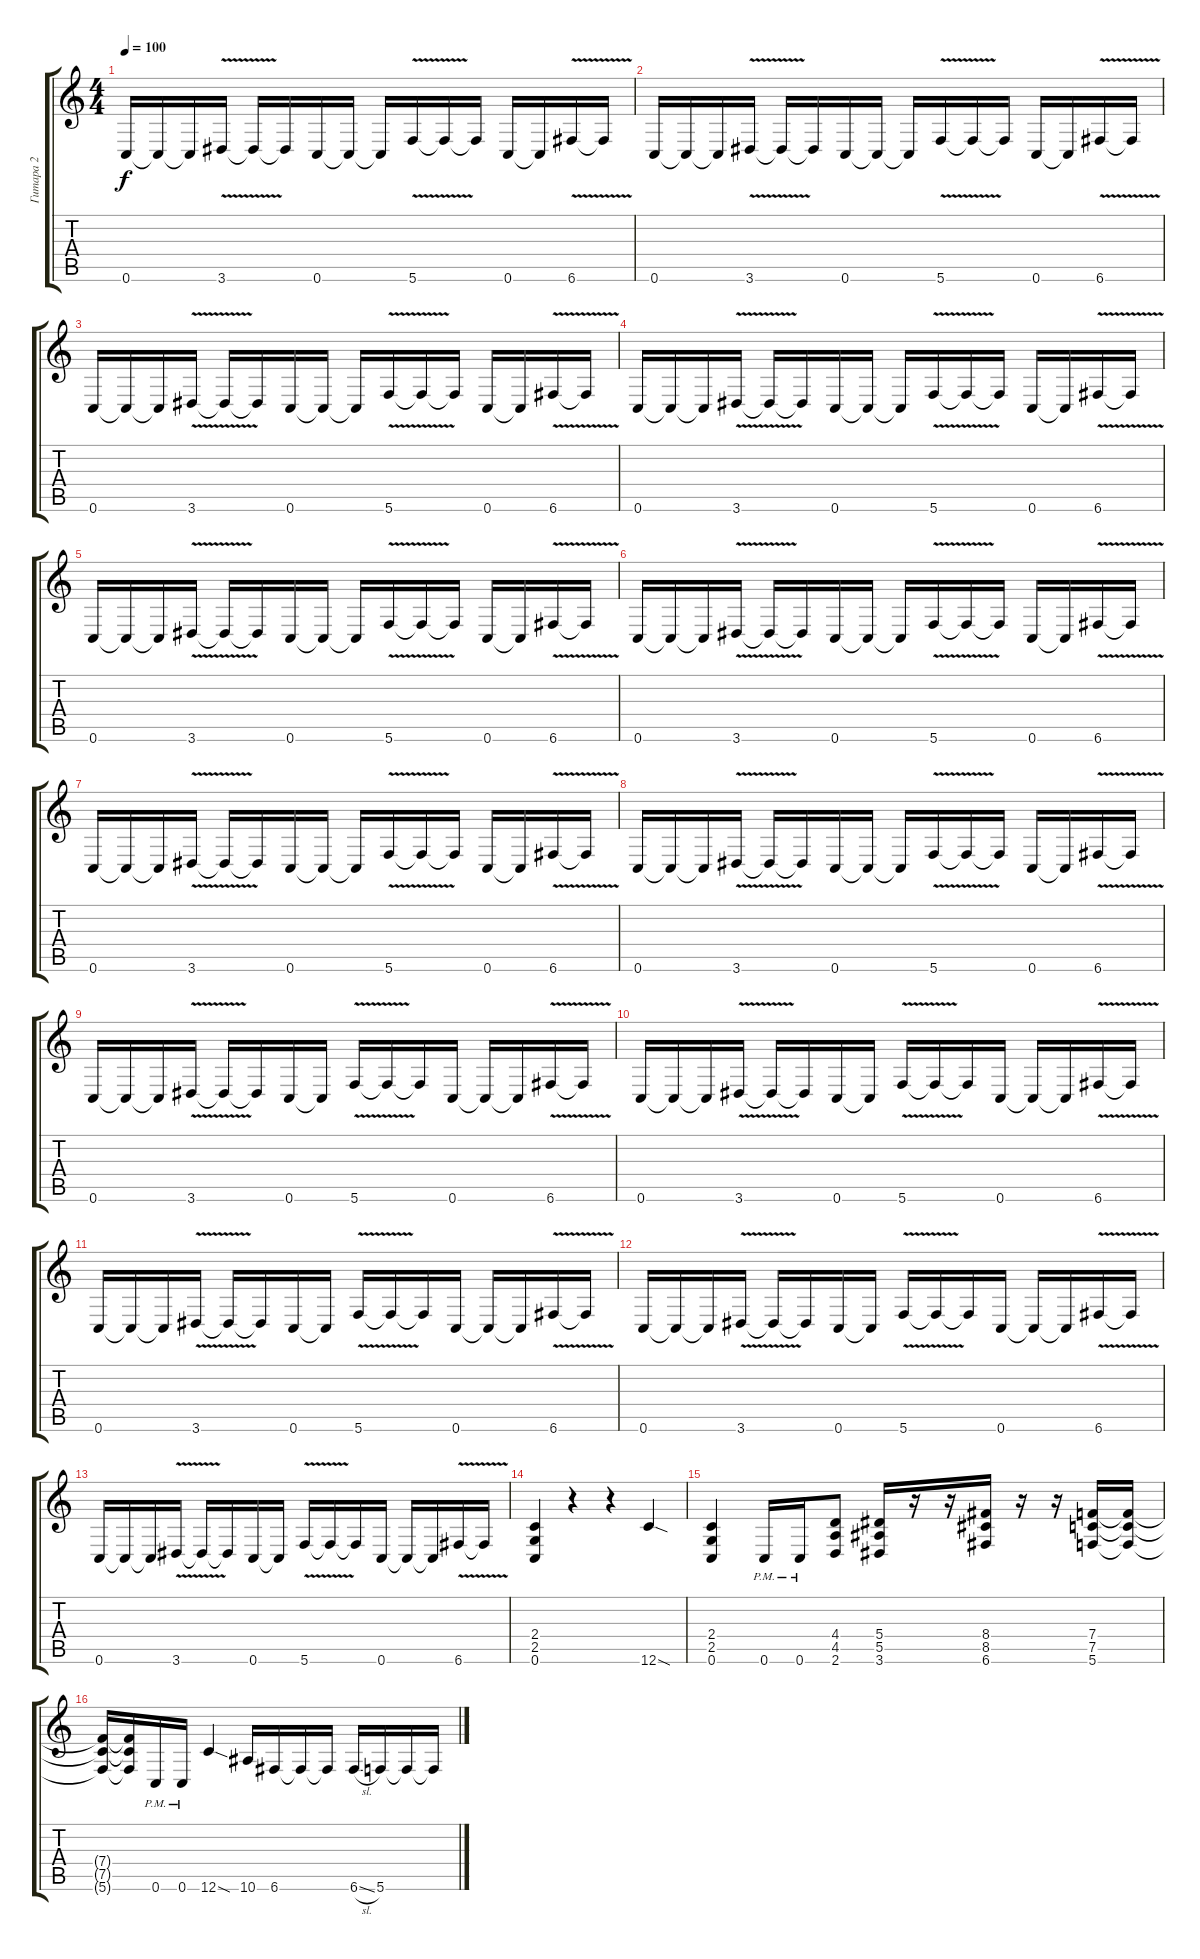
\track ("Гитара 2" "Гитара 2") {instrument distortionguitar}
\staff {score tabs}
\tuning (C4 G3 Eb3 Bb2 F2 C2) {hide}
\ts (4 4)
\tempo 100
\clef g2
\ks c
0.6.16{dy f} 0.6{t}.16 0.6{t}.16 3.6{v}.16 3.6{t}.16 3.6{t}.16 0.6.16 0.6{t}.16 0.6{t}.16 5.6{v}.16 5.6{t}.16 5.6{t}.16 0.6.16 0.6{t}.16 6.6{v}.16 6.6{t}.16 |
0.6.16 0.6{t}.16 0.6{t}.16 3.6{v}.16 3.6{t}.16 3.6{t}.16 0.6.16 0.6{t}.16 0.6{t}.16 5.6{v}.16 5.6{t}.16 5.6{t}.16 0.6.16 0.6{t}.16 6.6{v}.16 6.6{t}.16 |
0.6.16 0.6{t}.16 0.6{t}.16 3.6{v}.16 3.6{t}.16 3.6{t}.16 0.6.16 0.6{t}.16 0.6{t}.16 5.6{v}.16 5.6{t}.16 5.6{t}.16 0.6.16 0.6{t}.16 6.6{v}.16 6.6{t}.16 |
0.6.16 0.6{t}.16 0.6{t}.16 3.6{v}.16 3.6{t}.16 3.6{t}.16 0.6.16 0.6{t}.16 0.6{t}.16 5.6{v}.16 5.6{t}.16 5.6{t}.16 0.6.16 0.6{t}.16 6.6{v}.16 6.6{t}.16 |
0.6.16 0.6{t}.16 0.6{t}.16 3.6{v}.16 3.6{t}.16 3.6{t}.16 0.6.16 0.6{t}.16 0.6{t}.16 5.6{v}.16 5.6{t}.16 5.6{t}.16 0.6.16 0.6{t}.16 6.6{v}.16 6.6{t}.16 |
0.6.16 0.6{t}.16 0.6{t}.16 3.6{v}.16 3.6{t}.16 3.6{t}.16 0.6.16 0.6{t}.16 0.6{t}.16 5.6{v}.16 5.6{t}.16 5.6{t}.16 0.6.16 0.6{t}.16 6.6{v}.16 6.6{t}.16 |
0.6.16 0.6{t}.16 0.6{t}.16 3.6{v}.16 3.6{t}.16 3.6{t}.16 0.6.16 0.6{t}.16 0.6{t}.16 5.6{v}.16 5.6{t}.16 5.6{t}.16 0.6.16 0.6{t}.16 6.6{v}.16 6.6{t}.16 |
0.6.16 0.6{t}.16 0.6{t}.16 3.6{v}.16 3.6{t}.16 3.6{t}.16 0.6.16 0.6{t}.16 0.6{t}.16 5.6{v}.16 5.6{t}.16 5.6{t}.16 0.6.16 0.6{t}.16 6.6{v}.16 6.6{t}.16 |
0.6.16 0.6{t}.16 0.6{t}.16 3.6{v}.16 3.6{t}.16 3.6{t}.16 0.6.16 0.6{t}.16 5.6{v}.16 5.6{t}.16 5.6{t}.16 0.6.16 0.6{t}.16 0.6{t}.16 6.6{v}.16 6.6{t}.16 |
0.6.16 0.6{t}.16 0.6{t}.16 3.6{v}.16 3.6{t}.16 3.6{t}.16 0.6.16 0.6{t}.16 5.6{v}.16 5.6{t}.16 5.6{t}.16 0.6.16 0.6{t}.16 0.6{t}.16 6.6{v}.16 6.6{t}.16 |
0.6.16 0.6{t}.16 0.6{t}.16 3.6{v}.16 3.6{t}.16 3.6{t}.16 0.6.16 0.6{t}.16 5.6{v}.16 5.6{t}.16 5.6{t}.16 0.6.16 0.6{t}.16 0.6{t}.16 6.6{v}.16 6.6{t}.16 |
0.6.16 0.6{t}.16 0.6{t}.16 3.6{v}.16 3.6{t}.16 3.6{t}.16 0.6.16 0.6{t}.16 5.6{v}.16 5.6{t}.16 5.6{t}.16 0.6.16 0.6{t}.16 0.6{t}.16 6.6{v}.16 6.6{t}.16 |
0.6.16 0.6{t}.16 0.6{t}.16 3.6{v}.16 3.6{t}.16 3.6{t}.16 0.6.16 0.6{t}.16 5.6{v}.16 5.6{t}.16 5.6{t}.16 0.6.16 0.6{t}.16 0.6{t}.16 6.6{v}.16 6.6{t}.16 |
(2.4 2.5 0.6).4 r.4 r.4 12.6{sod}.4 |
(2.4 2.5 0.6).4 0.6{pm}.16 0.6{pm}.16 (4.4 4.5 2.6).8 (5.4 5.5 3.6).16 r.16 r.16 (8.4 8.5 6.6).16 r.16 r.16 (7.4 7.5 5.6).16 (7.4{t} 7.5{t} 5.6{t}).16 |
(7.4{t} 7.5{t} 5.6{t}).16 (7.4{t} 7.5{t} 5.6{t}).16 0.6{pm}.16 0.6{pm}.16 12.6{sod}.4 10.6.16 6.6.16 6.6{t}.16 6.6{t}.16 6.6{sl}.16 5.6.16 5.6{t}.16 5.6{t}.16
